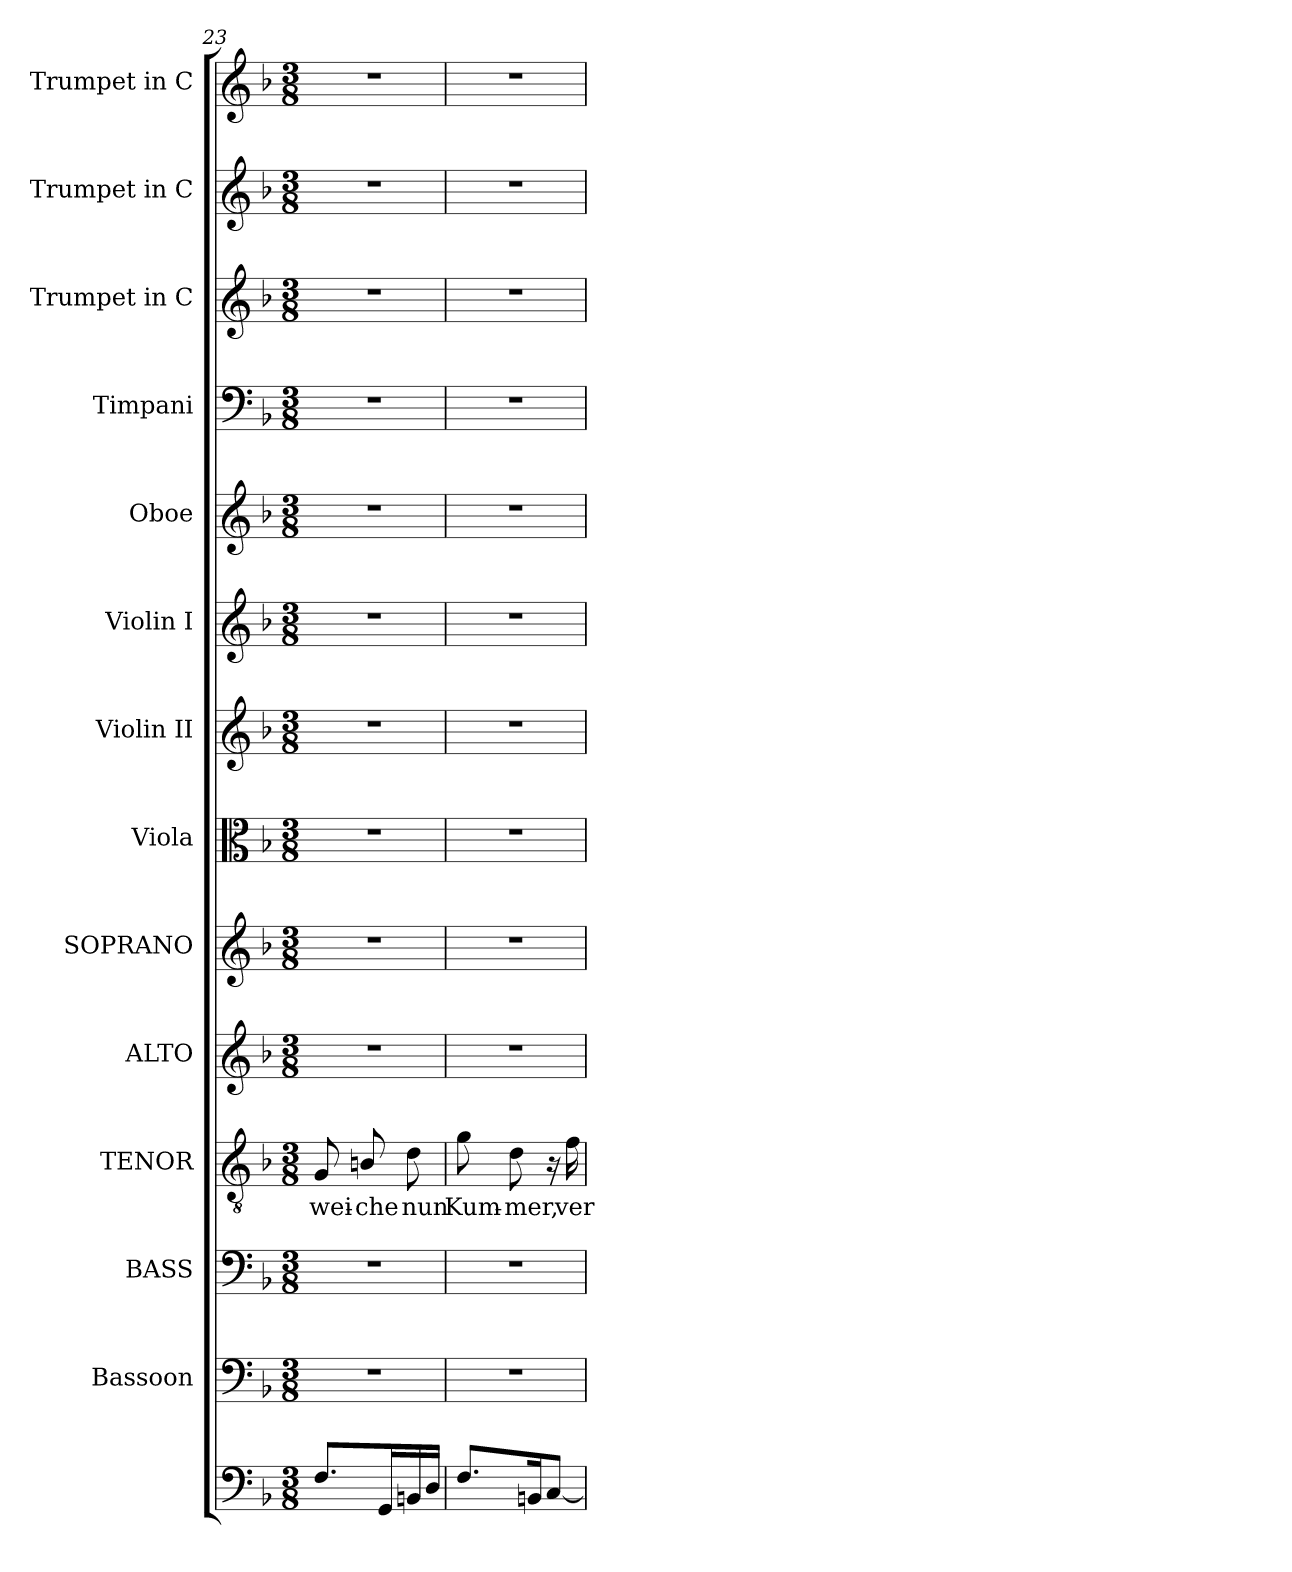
**kern	**kern	**kern	**kern	**text	**kern	**kern	**kern	**kern	**kern	**kern	**kern	**kern	**kern	**kern
*part14	*part13	*part12	*part11	*part11	*part10	*part9	*part8	*part7	*part6	*part5	*part4	*part3	*part2	*part1
*staff14	*staff13	*staff12	*staff11	*staff11	*staff10	*staff9	*staff8	*staff7	*staff6	*staff5	*staff4	*staff3	*staff2	*staff1
*	*I"Bassoon	*I"BASS	*I"TENOR	*	*I"ALTO	*I"SOPRANO	*I"Viola	*I"Violin II	*I"Violin I	*I"Oboe	*I"Timpani	*I"Trumpet in C	*I"Trumpet in C	*I"Trumpet in C
*	*	*	*	*	*I'Alto	*I'Soprano	*I'Viola	*I'Violin II	*I'Violin I	*I'Oboe	*I'Timp.	*	*	*
*clefF4	*clefF4	*clefF4	*clefGv2	*	*clefG2	*clefG2	*clefC3	*clefG2	*clefG2	*clefG2	*clefF4	*clefG2	*clefG2	*clefG2
*	*	*	*ITrd7c12	*	*	*	*	*	*	*	*	*	*	*
*k[b-]	*k[b-]	*k[b-]	*k[b-]	*	*k[b-]	*k[b-]	*k[b-]	*k[b-]	*k[b-]	*k[b-]	*k[b-]	*k[b-]	*k[b-]	*k[b-]
*F:	*F:	*F:	*F:	*	*F:	*F:	*F:	*F:	*F:	*F:	*F:	*F:	*F:	*F:
*M3/8	*M3/8	*M3/8	*M3/8	*	*M3/8	*M3/8	*M3/8	*M3/8	*M3/8	*M3/8	*M3/8	*M3/8	*M3/8	*M3/8
=23	=23	=23	=23	=23	=23	=23	=23	=23	=23	=23	=23	=23	=23	=23
!	!LO:N:vis=1	!LO:N:vis=1	!	!	!	!	!	!	!	!	!	!	!	!
!	!	!	!	!LO:LY:b:color=#000000	!LO:N:vis=1	!LO:N:vis=1	!LO:N:vis=1	!LO:N:vis=1	!LO:N:vis=1	!LO:N:vis=1	!LO:N:vis=1	!LO:N:vis=1	!LO:N:vis=1	!LO:N:vis=1
8.Fi/L	4.r	4.r	8GGi/	-wei-	4.r	4.r	4.r	4.r	4.r	4.r	4.r	4.r	4.r	4.r
!	!	!	!	!LO:LY:b:color=#000000	!	!	!	!	!	!	!	!	!	!
.	.	.	8BBni/	-che	.	.	.	.	.	.	.	.	.	.
16GGi/L	.	.	.	.	.	.	.	.	.	.	.	.	.	.
!	!	!	!	!LO:LY:b:color=#000000	!	!	!	!	!	!	!	!	!	!
16BBni/	.	.	8Di\	nun	.	.	.	.	.	.	.	.	.	.
16Di/JJ	.	.	.	.	.	.	.	.	.	.	.	.	.	.
=24	=24	=24	=24	=24	=24	=24	=24	=24	=24	=24	=24	=24	=24	=24
!	!LO:N:vis=1	!LO:N:vis=1	!	!	!	!	!	!	!	!	!	!	!	!
!	!	!	!	!LO:LY:b:color=#000000	!LO:N:vis=1	!LO:N:vis=1	!LO:N:vis=1	!LO:N:vis=1	!LO:N:vis=1	!LO:N:vis=1	!LO:N:vis=1	!LO:N:vis=1	!LO:N:vis=1	!LO:N:vis=1
8.Fi/L	4.r	4.r	8Gi\	Kum-	4.r	4.r	4.r	4.r	4.r	4.r	4.r	4.r	4.r	4.r
!	!	!	!	!LO:LY:b:color=#000000	!	!	!	!	!	!	!	!	!	!
.	.	.	8Di\	-mer,	.	.	.	.	.	.	.	.	.	.
16BBni/k	.	.	.	.	.	.	.	.	.	.	.	.	.	.
[8Ci/J	.	.	16r	.	.	.	.	.	.	.	.	.	.	.
!	!	!	!	!LO:LY:b:color=#000000	!	!	!	!	!	!	!	!	!	!
.	.	.	16Fi\	ver-	.	.	.	.	.	.	.	.	.	.
=	=	=	=	=	=	=	=	=	=	=	=	=	=	=
*-	*-	*-	*-	*-	*-	*-	*-	*-	*-	*-	*-	*-	*-	*-
